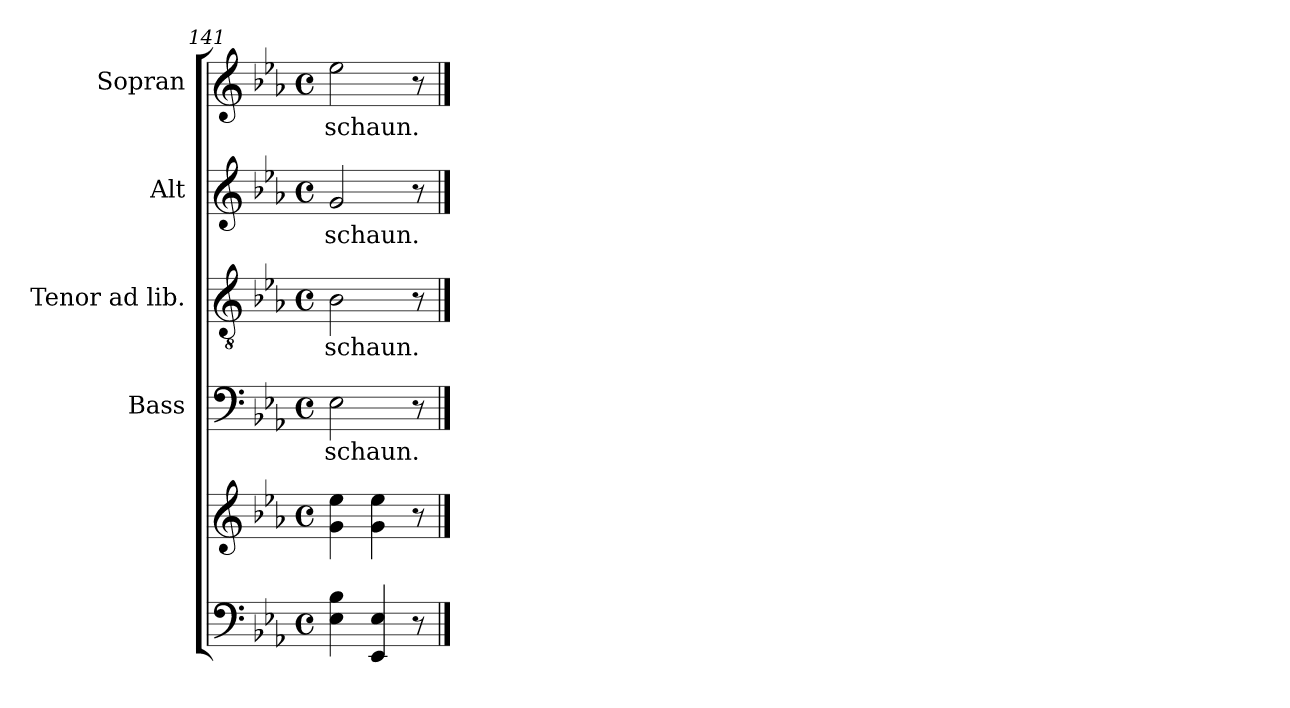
**kern	**kern	**kern	**text	**kern	**text	**kern	**text	**kern	**text
*part5	*part5	*part4	*part4	*part3	*part3	*part2	*part2	*part1	*part1
*staff6	*staff5	*staff4	*staff4	*staff3	*staff3	*staff2	*staff2	*staff1	*staff1
*	*	*I"Bass	*	*I"Tenor ad lib.	*	*I"Alt	*	*I"Sopran	*
*	*	*I'B.	*	*I'T.	*	*I'A.	*	*I'S.	*
*clefF4	*clefG2	*clefF4	*	*clefGv2	*	*clefG2	*	*clefG2	*
*k[b-e-a-]	*k[b-e-a-]	*k[b-e-a-]	*	*k[b-e-a-]	*	*k[b-e-a-]	*	*k[b-e-a-]	*
*E-:	*E-:	*E-:	*	*E-:	*	*E-:	*	*E-:	*
*M4/4	*M4/4	*M4/4	*	*M4/4	*	*M4/4	*	*M4/4	*
*met(c)	*met(c)	*met(c)	*	*met(c)	*	*met(c)	*	*met(c)	*
=141	=141	=141	=141	=141	=141	=141	=141	=141	=141
!	!	!	!LO:LY:b	!	!LO:LY:b	!	!LO:LY:b	!	!LO:LY:b
4E-\ 4B-\	4g\ 4ee-\	2E-\	schaun.	2B-\	schaun.	2g/	schaun.	2ee-\	schaun.
4EE-/ 4E-/	4g\ 4ee-\	.	.	.	.	.	.	.	.
8r	8r	8r	.	8r	.	8r	.	8r	.
==	==	==	==	==	==	==	==	==	==
*-	*-	*-	*-	*-	*-	*-	*-	*-	*-
